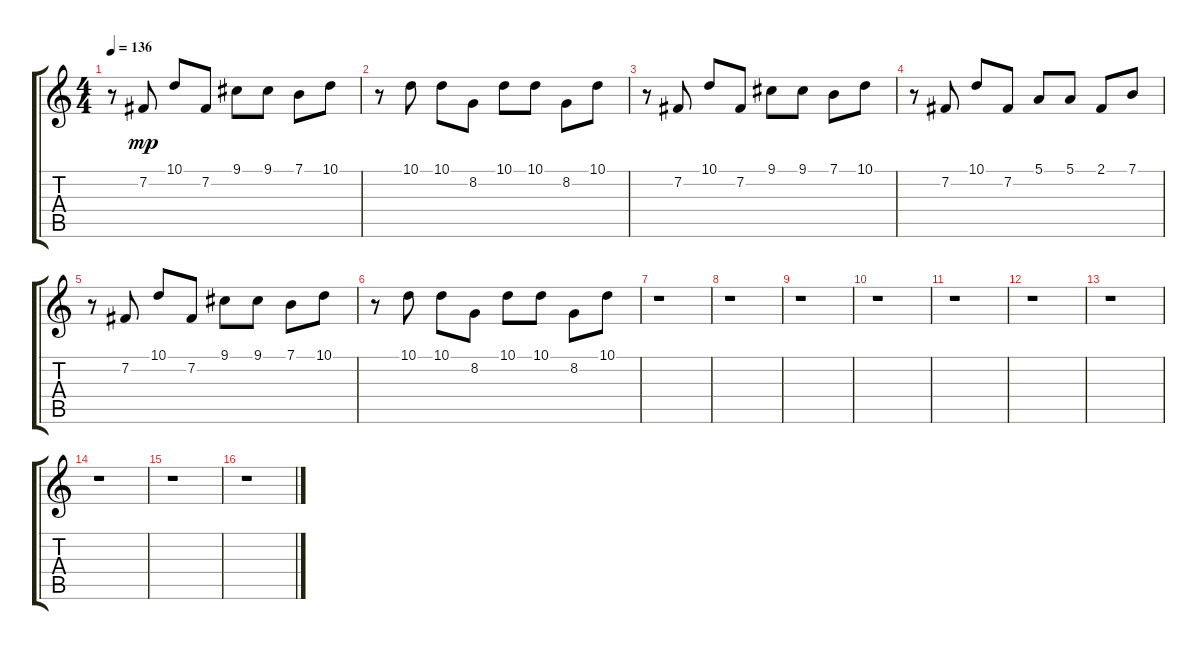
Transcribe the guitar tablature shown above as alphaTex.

\track "" {instrument pad1newage}
\staff {score tabs}
\tuning (E4 B3 G3 D3 A2 E2) {hide}
\ts (4 4)
\tempo 136
\clef g2
\ks c
r.8{dy mp} 7.2.8 10.1.8 7.2.8 9.1.8 9.1.8 7.1.8 10.1.8 |
r.8 10.1.8 10.1.8 8.2.8 10.1.8 10.1.8 8.2.8 10.1.8 |
r.8 7.2.8 10.1.8 7.2.8 9.1.8 9.1.8 7.1.8 10.1.8 |
r.8 7.2.8 10.1.8 7.2.8 5.1.8 5.1.8 2.1.8 7.1.8 |
r.8 7.2.8 10.1.8 7.2.8 9.1.8 9.1.8 7.1.8 10.1.8 |
r.8 10.1.8 10.1.8 8.2.8 10.1.8 10.1.8 8.2.8 10.1.8 |
r.1 |
r.1 |
r.1 |
r.1 |
r.1 |
r.1 |
r.1 |
r.1 |
r.1 |
r.1
